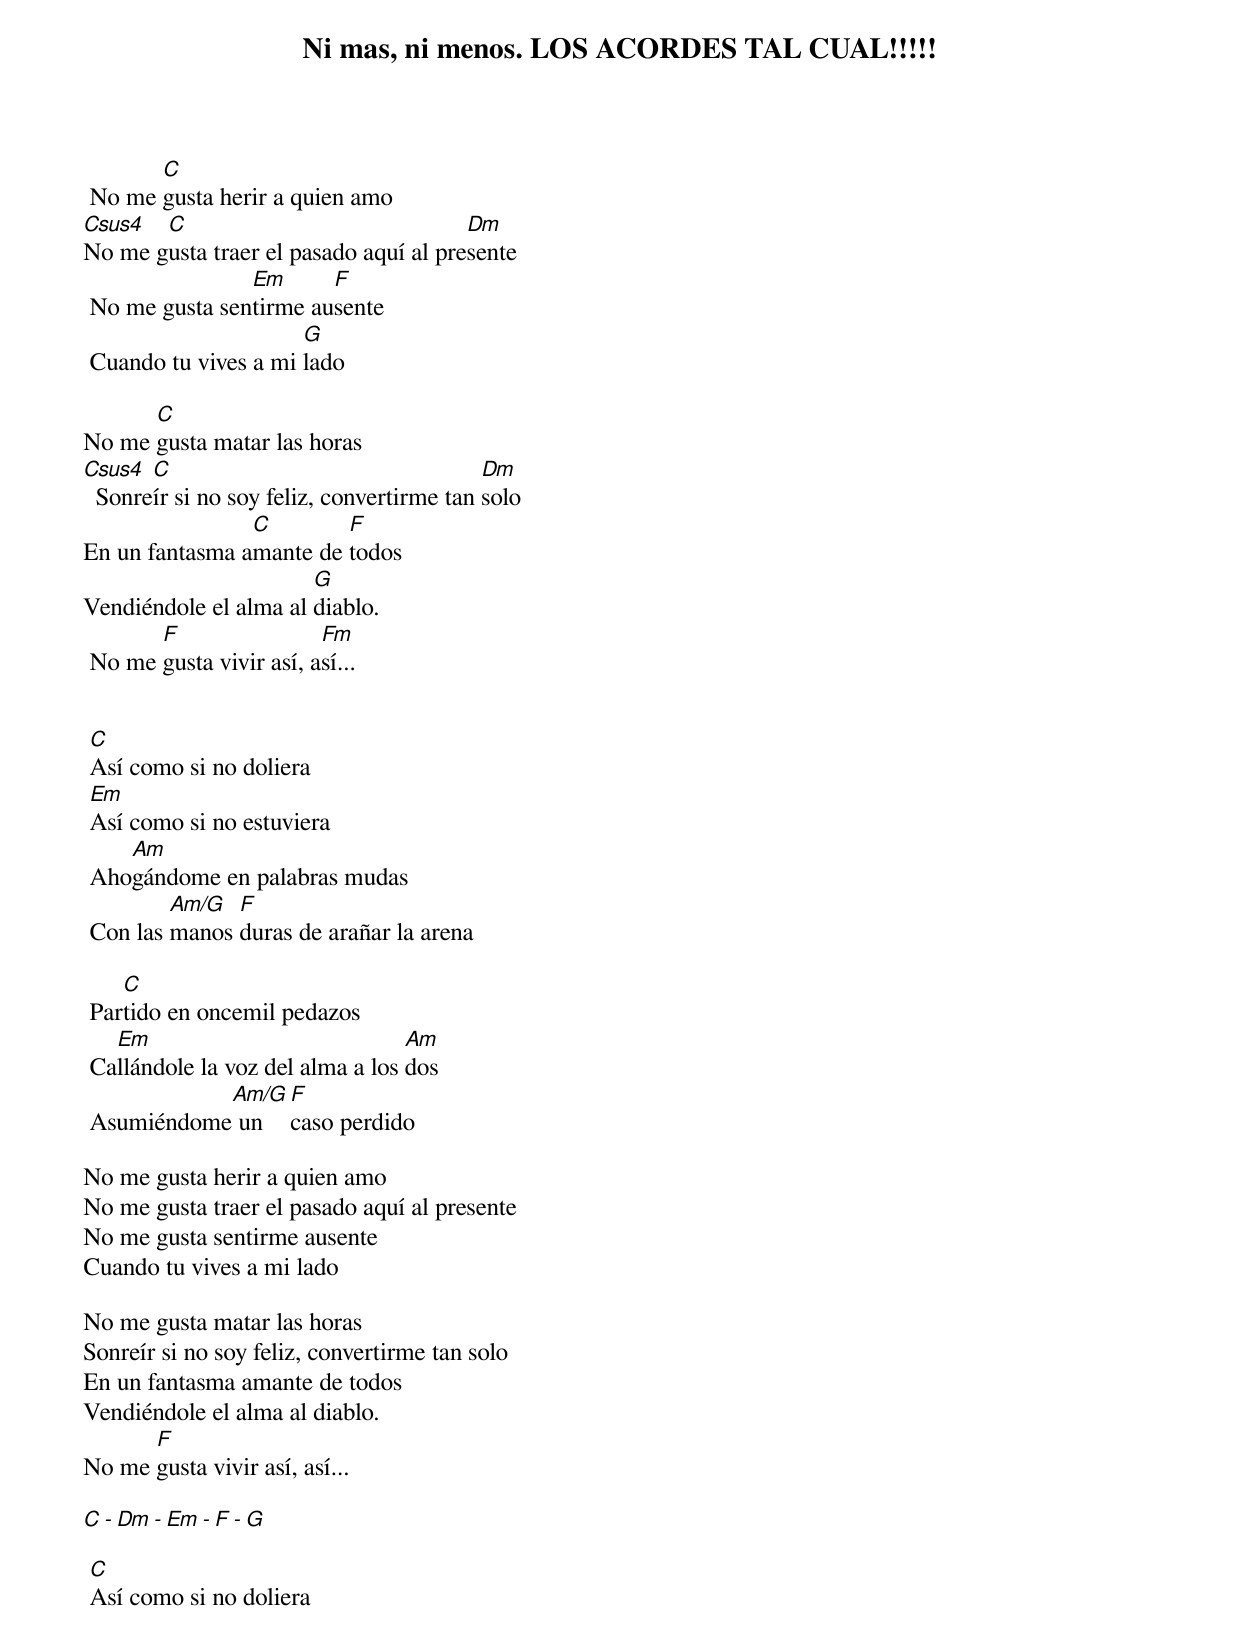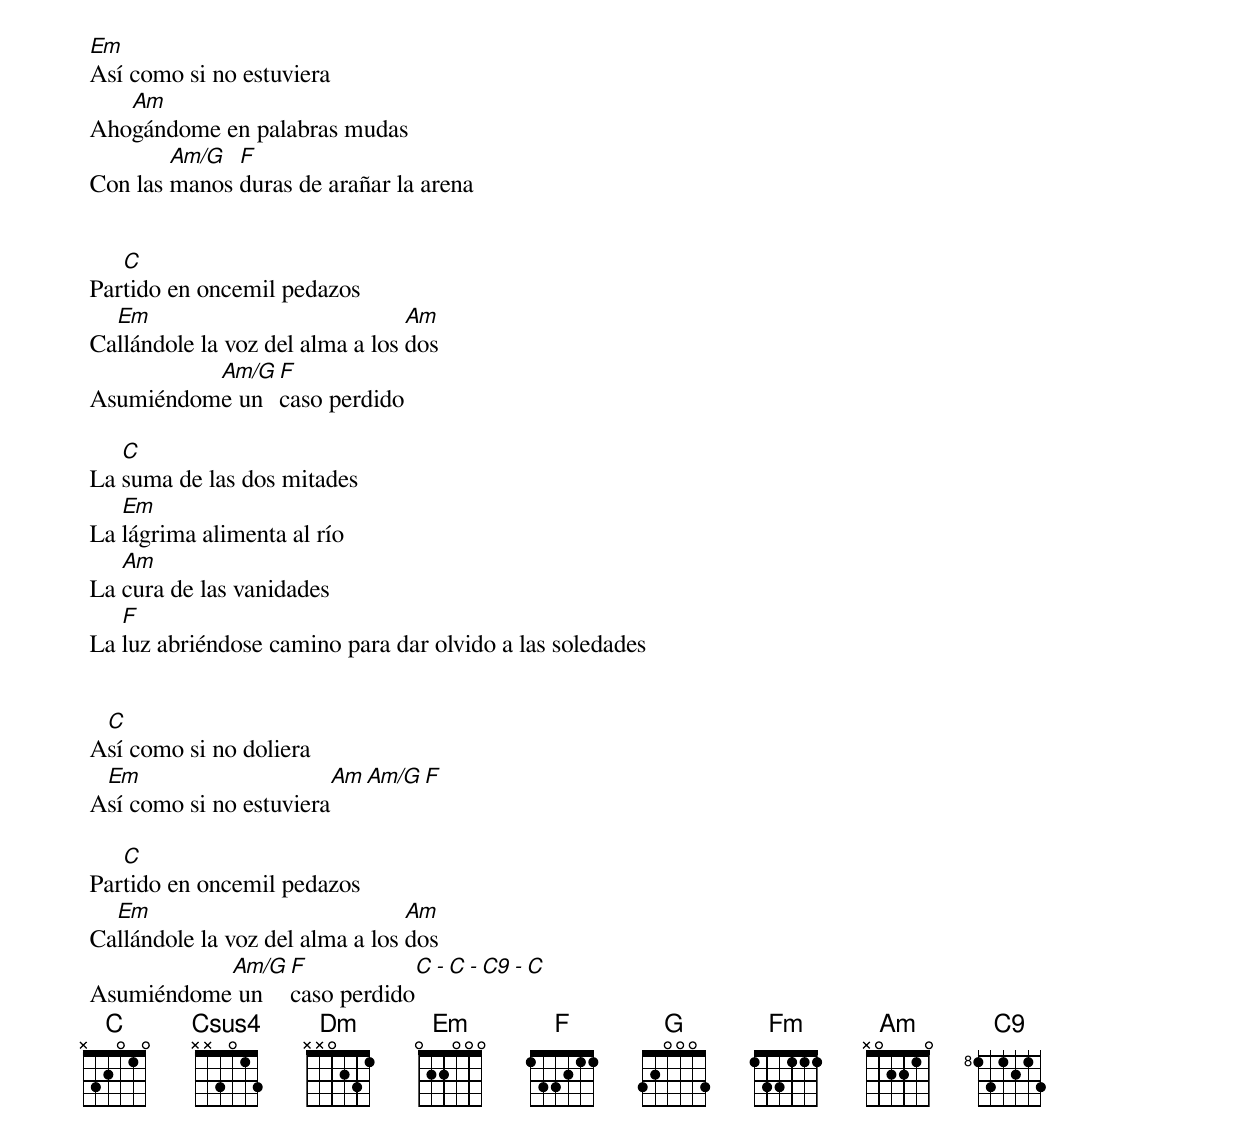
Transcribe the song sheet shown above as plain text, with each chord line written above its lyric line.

Ni mas, ni menos. LOS ACORDES TAL CUAL!!!!!

       C
 No me gusta herir a quien amo
Csus4  C                               Dm
No me gusta traer el pasado aquí al presente
                Em      F
 No me gusta sentirme ausente
                      G
 Cuando tu vives a mi lado

      C
No me gusta matar las horas
Csus4  C                                   Dm
  Sonreír si no soy feliz, convertirme tan solo
                C        F
En un fantasma amante de todos
                       G
Vendiéndole el alma al diablo.
       F                 Fm
 No me gusta vivir así, así...


 C
 Así como si no doliera
 Em
 Así como si no estuviera
    Am
 Ahogándome en palabras mudas
         Am/G  F
 Con las manos duras de arañar la arena

    C
 Partido en oncemil pedazos
   Em                             Am
 Callándole la voz del alma a los dos
            Am/G  F
 Asumiéndome un   caso perdido

No me gusta herir a quien amo
No me gusta traer el pasado aquí al presente
No me gusta sentirme ausente
Cuando tu vives a mi lado

No me gusta matar las horas
Sonreír si no soy feliz, convertirme tan solo
En un fantasma amante de todos
Vendiéndole el alma al diablo.
      F
No me gusta vivir así, así...

C - Dm - Em - F - G

 C
 Así como si no doliera
 Em
 Así como si no estuviera
    Am
 Ahogándome en palabras mudas
         Am/G  F
 Con las manos duras de arañar la arena


    C
 Partido en oncemil pedazos
   Em                             Am
 Callándole la voz del alma a los dos
           Am/G F
 Asumiéndome un caso perdido

    C
 La suma de las dos mitades
    Em
 La lágrima alimenta al río
    Am
 La cura de las vanidades
    F
 La luz abriéndose camino para dar olvido a las soledades


  C
 Así como si no doliera
  Em                        Am  Am/G  F
 Así como si no estuviera

    C
 Partido en oncemil pedazos
   Em                             Am
 Callándole la voz del alma a los dos
            Am/G  F             C - C  - C9 - C
 Asumiéndome un   caso perdido
